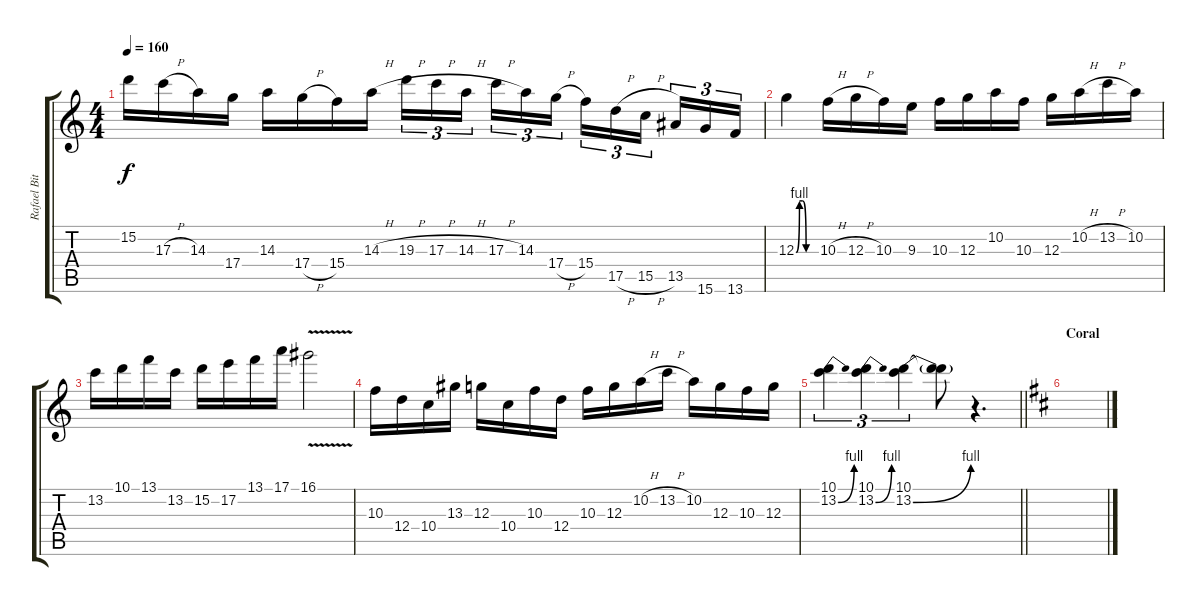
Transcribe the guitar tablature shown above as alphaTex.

\track ("Rafael Bittencourt" "Rafael Bit") {instrument overdrivenguitar}
\staff {score tabs}
\tuning (E4 B3 G3 D3 A2 E2) {hide}
\ts (4 4)
\tempo 160
\clef g2
\ks c
15.2.16{dy f} 17.3{h}.16 14.3.16 17.4.16 14.3.16 17.4{h}.16 15.4.16 14.3{h}.16 19.3{h}.16{tu (3 2)} 17.3{h}.16{tu (3 2)} 14.3{h}.16{tu (3 2) beam splitsecondary} 17.3{h}.16{tu (3 2)} 14.3.16{tu (3 2)} 17.4{h}.16{tu (3 2)} 15.4.16{tu (3 2)} 17.5{h}.16{tu (3 2)} 15.5{h}.16{tu (3 2) beam splitsecondary} 13.5.16{tu (3 2)} 15.6.16{tu (3 2)} 13.6.16{tu (3 2)} |
12.3{be (custom 0 0 10 4 20 4 30 0 60 0)}.4 10.3{h}.16 12.3{h}.16 10.3.16 9.3.16 10.3.16 12.3.16 10.2.16 10.3.16 12.3.16 10.2{h}.16 13.2{h}.16 10.2.16 |
13.2.16 10.1.16 13.1.16 13.2.16 15.2.16 17.2.16 13.1.16 17.1.16 16.1{v}.2 |
10.3.16 12.4.16 10.4.16 13.3.16 12.3.16 10.4.16 10.3.16 12.4.16 10.3.16 12.3.16 10.2{h}.16 13.2{h}.16 10.2.16 12.3.16 10.3.16 12.3.16 |
\barLineRight lightlight
(10.1 13.2{be (bend 0 0 60 4)}).4{tu (3 2)} (10.1 13.2{be (bend 0 0 60 4)}).4{tu (3 2)} (10.1 13.2{be (bend 0 0 60 4)}).4{tu (3 2)} (10.1{t} 13.2{t}).8 r.4{d} |
\section ("" "Coral")
\ks d
